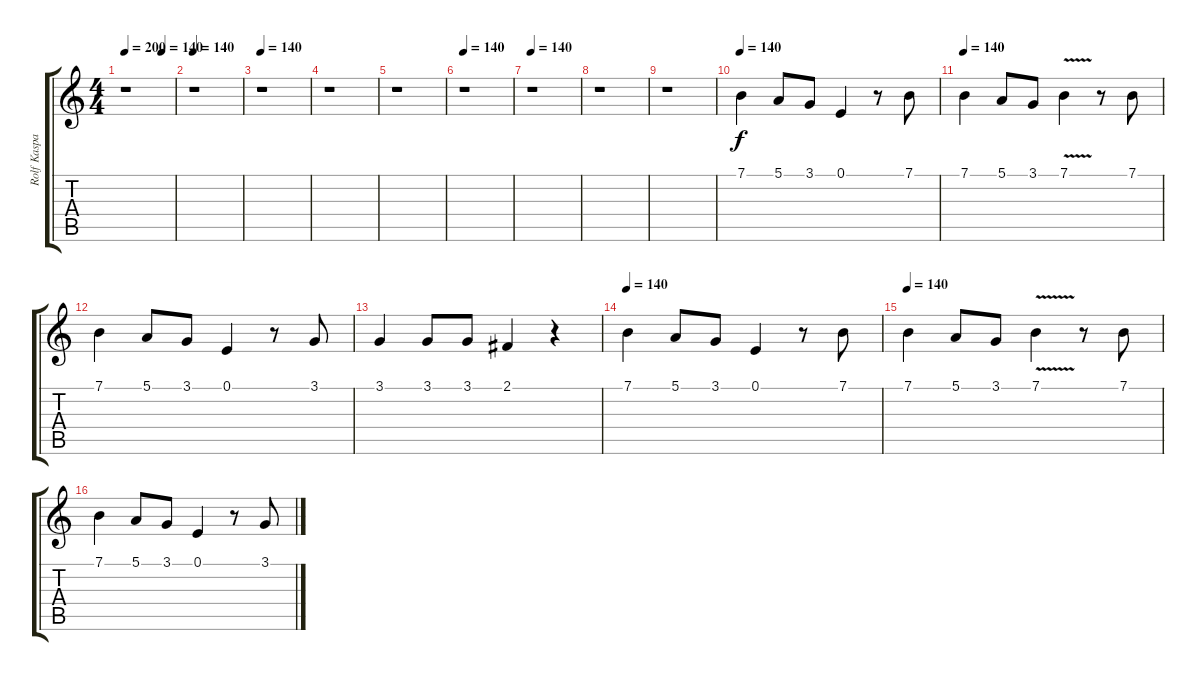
\track ("Rolf Kasparek" "Rolf Kaspa") {instrument lead1square}
\staff {score tabs}
\tuning (E4 B3 G3 D3 A2 E2) {hide}
\ts (4 4)
\tempo 200
\tempo (140 0.75)
\clef g2
\ks c
r.1{dy f} |
\tempo 140
r.1 |
\tempo 140
r.1 |
r.1 |
r.1 |
\tempo 140
r.1 |
\tempo 140
r.1 |
r.1 |
r.1 |
\tempo 140
7.1.4 5.1.8 3.1.8 0.1.4 r.8 7.1.8 |
\tempo 140
7.1.4 5.1.8 3.1.8 7.1{v}.4 r.8 7.1.8 |
7.1.4 5.1.8 3.1.8 0.1.4 r.8 3.1.8 |
3.1.4 3.1.8 3.1.8 2.1.4 r.4 |
\tempo 140
7.1.4 5.1.8 3.1.8 0.1.4 r.8 7.1.8 |
\tempo 140
7.1.4 5.1.8 3.1.8 7.1{v}.4 r.8 7.1.8 |
7.1.4 5.1.8 3.1.8 0.1.4 r.8 3.1.8
